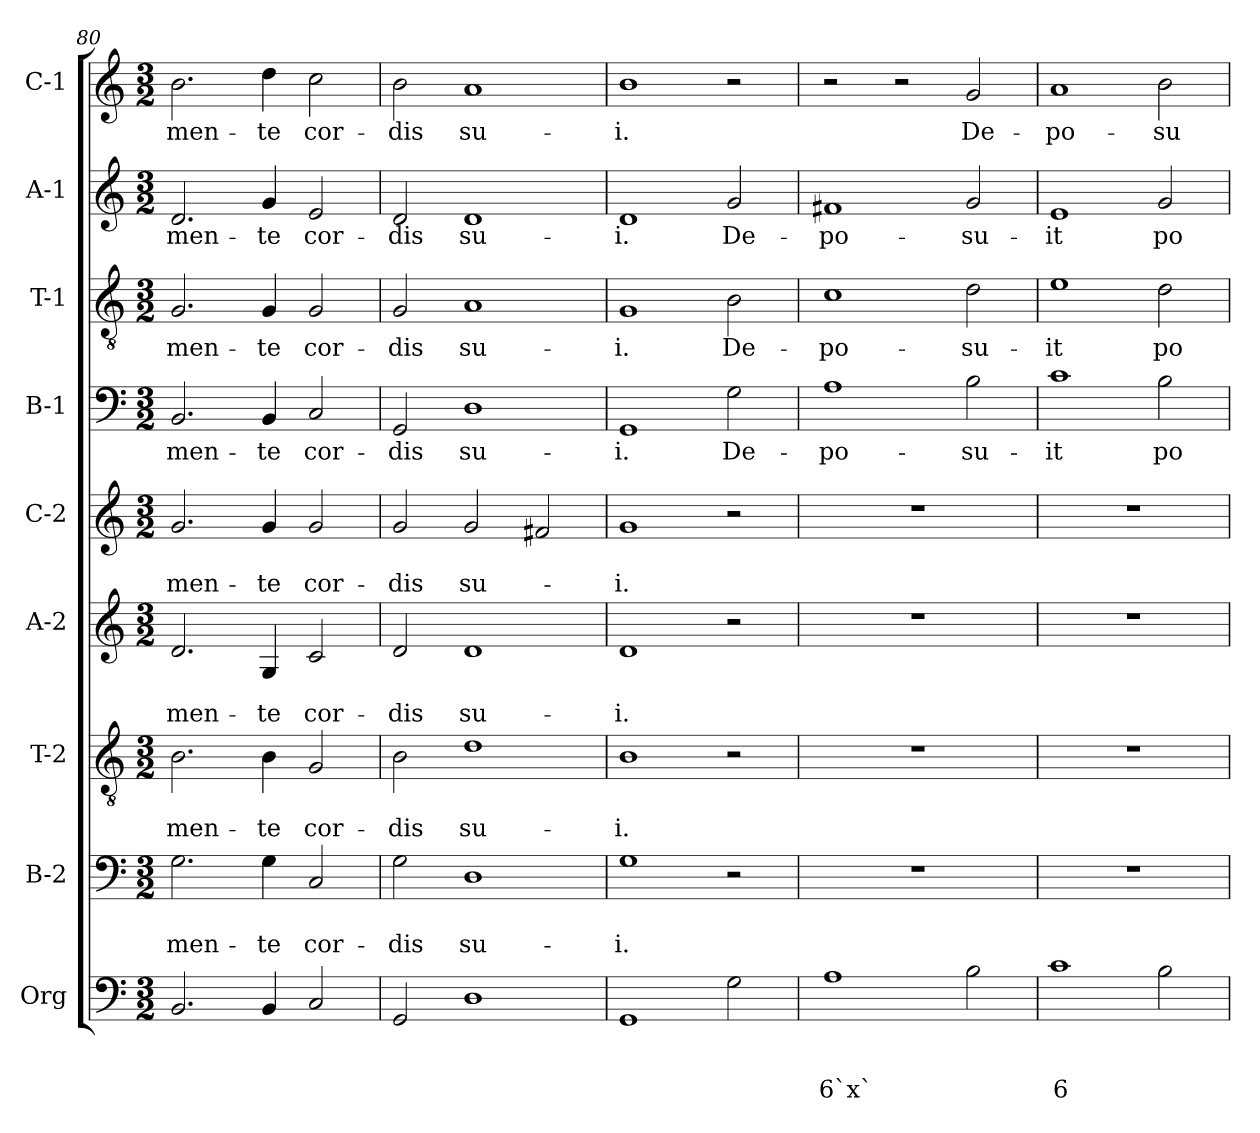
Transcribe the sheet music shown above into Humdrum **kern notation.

**kern	**text	**text	**text	**kern	**text	**text	**kern	**text	**text	**kern	**text	**text	**kern	**text	**text	**kern	**text	**kern	**text	**kern	**text	**kern	**text
*part9	*part9	*part9	*part9	*part8	*part8	*part8	*part7	*part7	*part7	*part6	*part6	*part6	*part5	*part5	*part5	*part4	*part4	*part3	*part3	*part2	*part2	*part1	*part1
*staff9	*staff9	*staff9	*staff9	*staff8	*staff8	*staff8	*staff7	*staff7	*staff7	*staff6	*staff6	*staff6	*staff5	*staff5	*staff5	*staff4	*staff4	*staff3	*staff3	*staff2	*staff2	*staff1	*staff1
*I"Org	*	*	*	*I"B-2	*	*	*I"T-2	*	*	*I"A-2	*	*	*I"C-2	*	*	*I"B-1	*	*I"T-1	*	*I"A-1	*	*I"C-1	*
!!LO:PB:g=z
*clefF4	*	*	*	*clefF4	*	*	*clefGv2	*	*	*clefG2	*	*	*clefG2	*	*	*clefF4	*	*clefGv2	*	*clefG2	*	*clefG2	*
*k[]	*	*	*	*k[]	*	*	*k[]	*	*	*k[]	*	*	*k[]	*	*	*k[]	*	*k[]	*	*k[]	*	*k[]	*
*C:	*	*	*	*C:	*	*	*C:	*	*	*C:	*	*	*C:	*	*	*C:	*	*C:	*	*C:	*	*C:	*
*M3/2	*	*	*	*M3/2	*	*	*M3/2	*	*	*M3/2	*	*	*M3/2	*	*	*M3/2	*	*M3/2	*	*M3/2	*	*M3/2	*
=80	=80	=80	=80	=80	=80	=80	=80	=80	=80	=80	=80	=80	=80	=80	=80	=80	=80	=80	=80	=80	=80	=80	=80
!	!	!	!	!	!	!LO:LY:b	!	!	!LO:LY:b	!	!	!LO:LY:b	!	!	!LO:LY:b	!	!LO:LY:b	!	!LO:LY:b	!	!LO:LY:b	!	!LO:LY:b
2.BB/	.	.	.	2.G\	.	men-	2.B\	.	men-	2.d/	.	men-	2.g/	.	men-	2.BB/	men-	2.G/	men-	2.d/	men-	2.b\	men-
!	!	!	!	!	!	!LO:LY:b	!	!	!LO:LY:b	!	!	!LO:LY:b	!	!	!LO:LY:b	!	!LO:LY:b	!	!LO:LY:b	!	!LO:LY:b	!	!LO:LY:b
4BB/	.	.	.	4G\	.	-te	4B\	.	-te	4G/	.	-te	4g/	.	-te	4BB/	-te	4G/	-te	4g/	-te	4dd\	-te
!	!	!	!	!	!	!LO:LY:b	!	!	!LO:LY:b	!	!	!LO:LY:b	!	!	!LO:LY:b	!	!LO:LY:b	!	!LO:LY:b	!	!LO:LY:b	!	!LO:LY:b
2C/	.	.	.	2C/	.	cor-	2G/	.	cor-	2c/	.	cor-	2g/	.	cor-	2C/	cor-	2G/	cor-	2e/	cor-	2cc\	cor-
=81	=81	=81	=81	=81	=81	=81	=81	=81	=81	=81	=81	=81	=81	=81	=81	=81	=81	=81	=81	=81	=81	=81	=81
!	!	!	!	!	!	!LO:LY:b	!	!	!LO:LY:b	!	!	!LO:LY:b	!	!	!LO:LY:b	!	!LO:LY:b	!	!LO:LY:b	!	!LO:LY:b	!	!LO:LY:b
2GG/	.	.	.	2G\	.	-dis	2B\	.	-dis	2d/	.	-dis	2g/	.	-dis	2GG/	-dis	2G/	-dis	2d/	-dis	2b\	-dis
!	!	!	!	!	!	!LO:LY:b	!	!	!LO:LY:b	!	!	!LO:LY:b	!	!	!LO:LY:b	!	!LO:LY:b	!	!LO:LY:b	!	!LO:LY:b	!	!LO:LY:b
1D	.	.	.	1D	.	su-	1d	.	su-	1d	.	su-	2g/	.	su-	1D	su-	1A	su-	1d	su-	1a	su-
.	.	.	.	.	.	.	.	.	.	.	.	.	2f#X/	.	.	.	.	.	.	.	.	.	.
=82	=82	=82	=82	=82	=82	=82	=82	=82	=82	=82	=82	=82	=82	=82	=82	=82	=82	=82	=82	=82	=82	=82	=82
!	!	!	!	!	!	!LO:LY:b	!	!	!LO:LY:b	!	!	!LO:LY:b	!	!	!LO:LY:b	!	!LO:LY:b	!	!LO:LY:b	!	!LO:LY:b	!	!LO:LY:b
1GG	.	.	.	1G	.	-i.	1B	.	-i.	1d	.	-i.	1g	.	-i.	1GG	-i.	1G	-i.	1d	-i.	1b	-i.
!	!	!	!	!	!	!	!	!	!	!	!	!	!	!	!	!	!LO:LY:b	!	!LO:LY:b	!	!LO:LY:b	!	!
2G\	.	.	.	2r	.	.	2r	.	.	2r	.	.	2r	.	.	2G\	De-	2B\	De-	2g/	De-	2r	.
=83	=83	=83	=83	=83	=83	=83	=83	=83	=83	=83	=83	=83	=83	=83	=83	=83	=83	=83	=83	=83	=83	=83	=83
!	!	!	!LO:LY:b	!	!	!	!	!	!	!	!	!	!	!	!	!	!LO:LY:b	!	!LO:LY:b	!	!LO:LY:b	!	!
1A	.	.	6`x`	1.r	.	.	1.r	.	.	1.r	.	.	1.r	.	.	1A	-po-	1c	-po-	1f#X	-po-	2r	.
.	.	.	.	.	.	.	.	.	.	.	.	.	.	.	.	.	.	.	.	.	.	2r	.
!	!	!	!	!	!	!	!	!	!	!	!	!	!	!	!	!	!LO:LY:b	!	!LO:LY:b	!	!LO:LY:b	!	!LO:LY:b
2B\	.	.	.	.	.	.	.	.	.	.	.	.	.	.	.	2B\	-su-	2d\	-su-	2g/	-su-	2g/	De-
=84	=84	=84	=84	=84	=84	=84	=84	=84	=84	=84	=84	=84	=84	=84	=84	=84	=84	=84	=84	=84	=84	=84	=84
!	!	!	!LO:LY:b	!	!	!	!	!	!	!	!	!	!	!	!	!	!LO:LY:b	!	!LO:LY:b	!	!LO:LY:b	!	!LO:LY:b
1c	.	.	6	1.r	.	.	1.r	.	.	1.r	.	.	1.r	.	.	1c	-it	1e	-it	1e	-it	1a	-po-
!	!	!	!	!	!	!	!	!	!	!	!	!	!	!	!	!	!LO:LY:b	!	!LO:LY:b	!	!LO:LY:b	!	!LO:LY:b
2B\	.	.	.	.	.	.	.	.	.	.	.	.	.	.	.	2B\	po-	2d\	po-	2g/	po-	2b\	-su-
=	=	=	=	=	=	=	=	=	=	=	=	=	=	=	=	=	=	=	=	=	=	=	=
*-	*-	*-	*-	*-	*-	*-	*-	*-	*-	*-	*-	*-	*-	*-	*-	*-	*-	*-	*-	*-	*-	*-	*-
